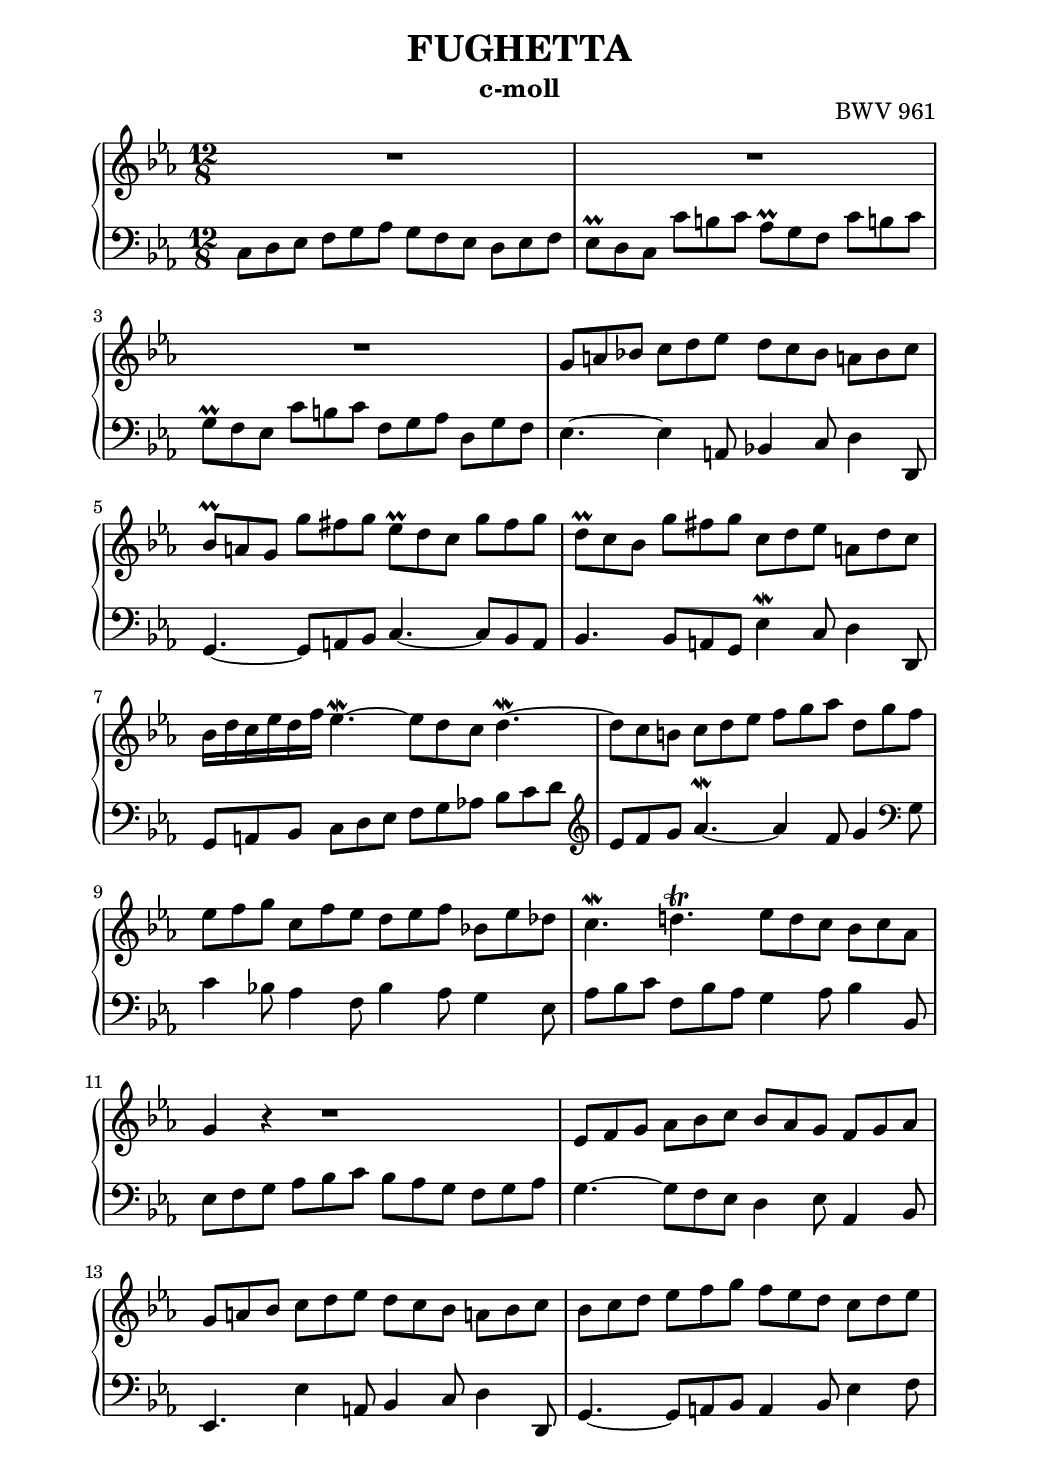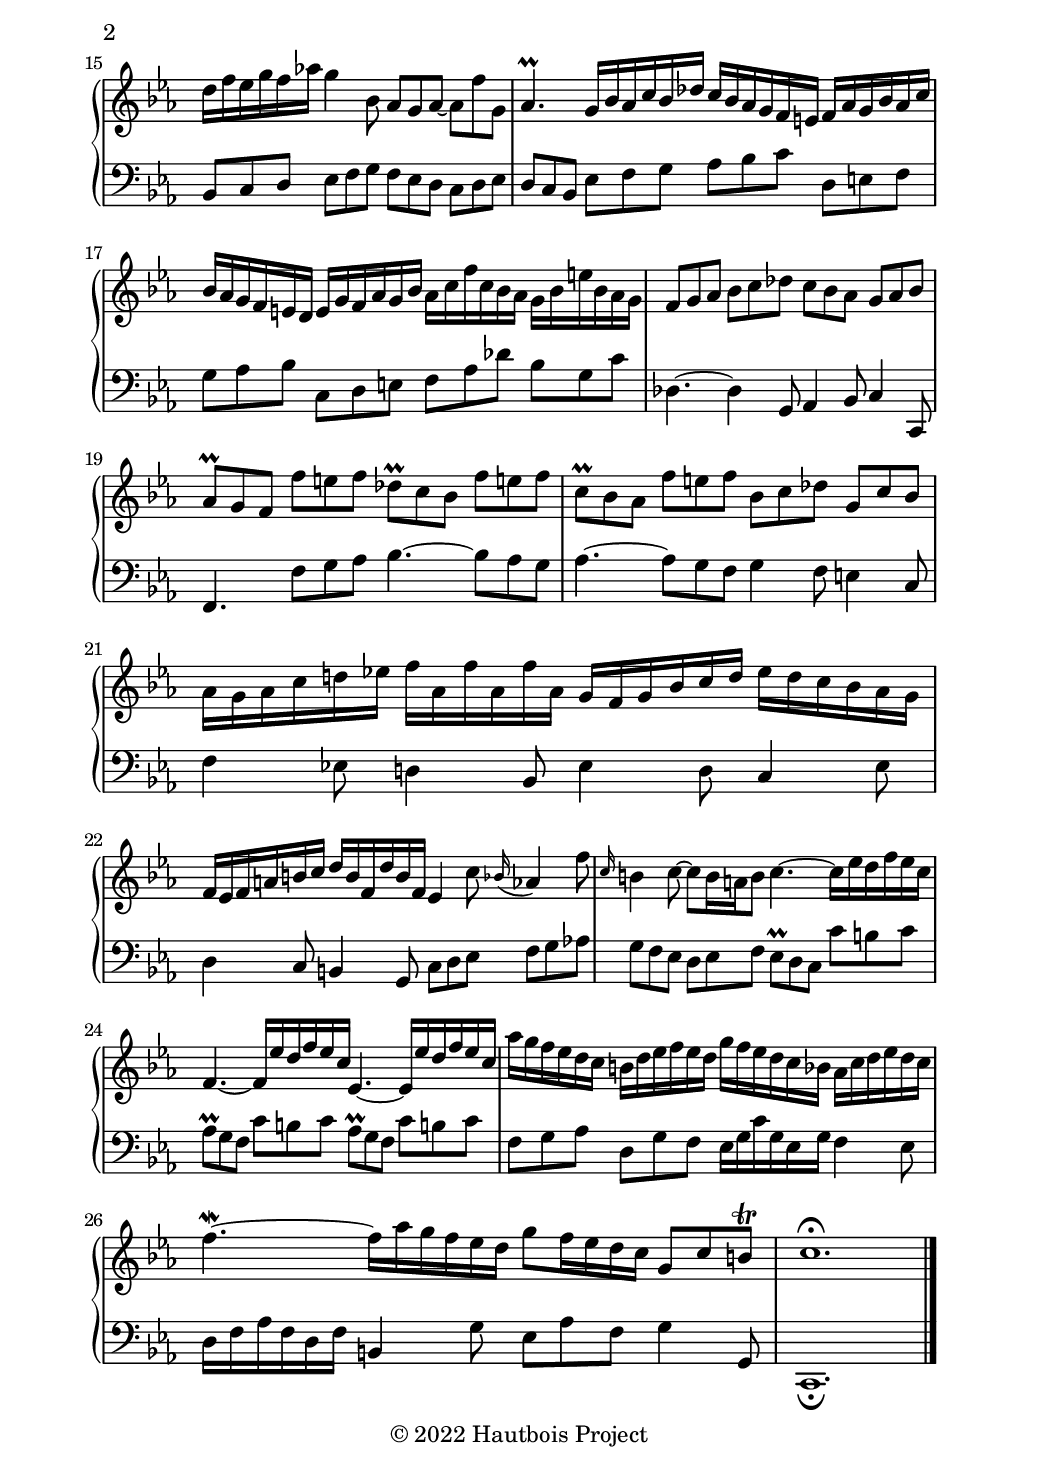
%! Title: Fughetta c-moll, BWV961
%! Subtitle:
%! Subsubtitle:
%! Type: final
%! Status: review
%! Remark:

\version "2.22.1"
%% Generated by lilypond-book
%% Options: [exampleindent=10.16\mm,indent=0\mm,line-width=14.5\cm,noragged-right,papersize=a5,quote]
%\include "lilypond-book-preamble.ly"
\include "italiano.ly"

%****************************************************************
% Start cut-&-pastable-section

%****************************************************************

\paper {
  % Set paper
  #(set-paper-size "b5")
  indent = 0\mm
  line-width = 14.5\cm
  ragged-right = ##f
  line-width = #(- line-width (* mm 3.000000) (* mm 1))
}

\layout {
  
}

%*****************************************
%  Set Header
%*****************************************
\header {
  title = "FUGHETTA"
  subtitle = "c-moll"
  opus = "BWV 961"
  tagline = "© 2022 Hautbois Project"
}

%*****************************************
% Start Voice
% Write the voices here
%*****************************************
MyMeter = \time 12/8
MyKey = \key do \minor
PieceName = ""



VoiceI = \relative sol' {
  %bar 1 - 4
  R1.*3 |
  sol8 la sib! do re mib re do sib la! sib do |
  
  %bar 5 - 8
  sib8\prall la sol sol' fad sol mib\prall re do sol' fad sol |
  re\prall do sib sol' fad sol do, re mib la, re do |
  sib16 re do mib re fa mib4.~\mordent mib8 re do re4.~\mordent |
  re8 do si do re mib fa sol lab re, sol fa |
  
  %bar 9 - 12
  mib8 fa sol do, fa mib re mib fa sib,! mib reb |
  do4.\mordent re!4.\trill mib8 re do sib do lab |
  sol4 r4 r1 |
  mib8 fa sol lab sib do sib lab sol fa sol lab |
  
  %bar 13 - 16
  sol8 la sib do re mib re do sib la! sib do |
  sib do re mib fa sol fa mib re do re mib |
  re16 fa mib sol fa lab! sol4 sib,8 lab sol lab~ lab fa'sol, |
  lab4.\prall \stemUp sol16 sib lab do sib reb 
  \stemNeutral do sib lab sol fa mi fa lab sol sib lab do |
  
  %bar 17 - 20
  sib16 lab sol fa mi re mi sol fa lab sol sib lab do fa do sib lab sol sib mi sib lab sol |
  fa8 sol lab sib do reb do sib lab sol lab sib |
  lab8\prall sol fa fa' mi fa reb\prall do sib fa' mi! fa |
  do8\prall sib lab fa' mi! fa sib, do reb sol, do sib |
  
  %bar 21 - 23
  lab16 sol lab do re! mib! fa lab, fa' lab, fa' lab, sol fa sol sib do re mib re do sib lab sol |
  fa16 mib fa la si do re si fa re' si fa mib4 do'8 \grace {sib16(} lab!4) fa'8 |
  \grace {do16} si4 do8~ do si16 la si8 do4.~ do16 mib re fa mib do |
  
  %bar 24 - 27
  fa,4.~ \stemUp fa16 mib' re fa mib do mib,4.~ mib16 mib' re fa mib do \stemNeutral |
  lab'16 sol fa mib re do si re mib fa mib re sol fa mib re do sib lab do re mib re do |
  fa4.~\mordent fa16 lab sol fa mib re sol8 fa16 mib re do sol8 do si\trill |
  do1.\fermata
  
  \bar "|."
}

VoiceII = \relative do {
  %bar 1 - 4
  do8 re mib fa sol lab sol fa mib re mib fa |
  mib8\prall re do do' si do lab\prall sol fa do' si! do |
  sol8\prall fa mib do' si do fa, sol lab re, sol fa |
  mib4.~ mib4 la,8 sib!4 do8 re4 re,8 |
  
  %bar 5 - 8
  sol4.~ sol8 la sib do4.~	 do8 sib la |
  sib4. sib8 la sol mib'4\mordent do8 re4 re,8 |
  sol8 la sib do re mib fa sol lab! sib do re |
  \clef "treble"
  mib fa sol lab4.~\mordent lab4 fa8 sol4 \clef "bass" sol,8 |
  
  %bar 9 - 12
  do4 sib!8 lab4 fa8 sib4 lab8 sol4 mib8 |
  lab8 sib do fa, sib lab sol4 lab8 sib4 sib,8 |
  mib8 fa sol lab sib do sib lab sol fa sol lab |
  sol4.~ sol8 fa mib re4 mib8 lab,4 sib8 |
  
  %bar 13 - 16
  mib,4. mib'4 la,8 sib4 do8 re4 re,8 |
  sol4.~ sol8 la sib la4 sib8 mib4 fa8 |
  sib,8 do re mib fa sol fa mib re do re mib |
  re8 do sib mib fa sol lab sib do re, mi fa |
  
  %bar 17 - 20
  sol8 lab sib do, re mi fa lab reb sib sol do |
  reb,4.~ reb4 sol,8 lab4 sib8 do4 do,8 |
  fa4. fa'8 sol lab sib4.~ sib8 lab sol |
  lab4.~ lab8 sol fa sol4 fa8 mi4 do8 |
  
  %bar 21 - 23
  fa4 mib!8 re!4 sib8 mib4 re8 do4 mib8 |
  re4 do8 si4 sol8 do8 re mib fa sol lab! |
  sol8 fa mib re mib fa mib\prall re do do' si do |
  
  %bar 24 - 27
  lab8\prall sol fa do' si do lab\prall sol fa do' si! do |
  fa, sol lab re, sol fa mib16 sol do sol mib sol fa4 mib8 |
  re16 fa lab fa re fa si,4 sol'8 mib8 lab fa sol4 sol,8 |
  do,1._\fermata
  
  %\bar "|."
}

%*****************************************
%  Start Score
%*****************************************

%\markup { \vspace #1 }
\score {
  \header {
  %piece = \PieceName
  }
  \new PianoStaff <<
  \new Staff { 
    \clef "treble" 
    \MyKey
    \MyMeter
      \VoiceI
    
  }
  \new Staff { 
    \clef "bass"
    \MyKey
    \MyMeter
      \VoiceII
  }
  >>
}

